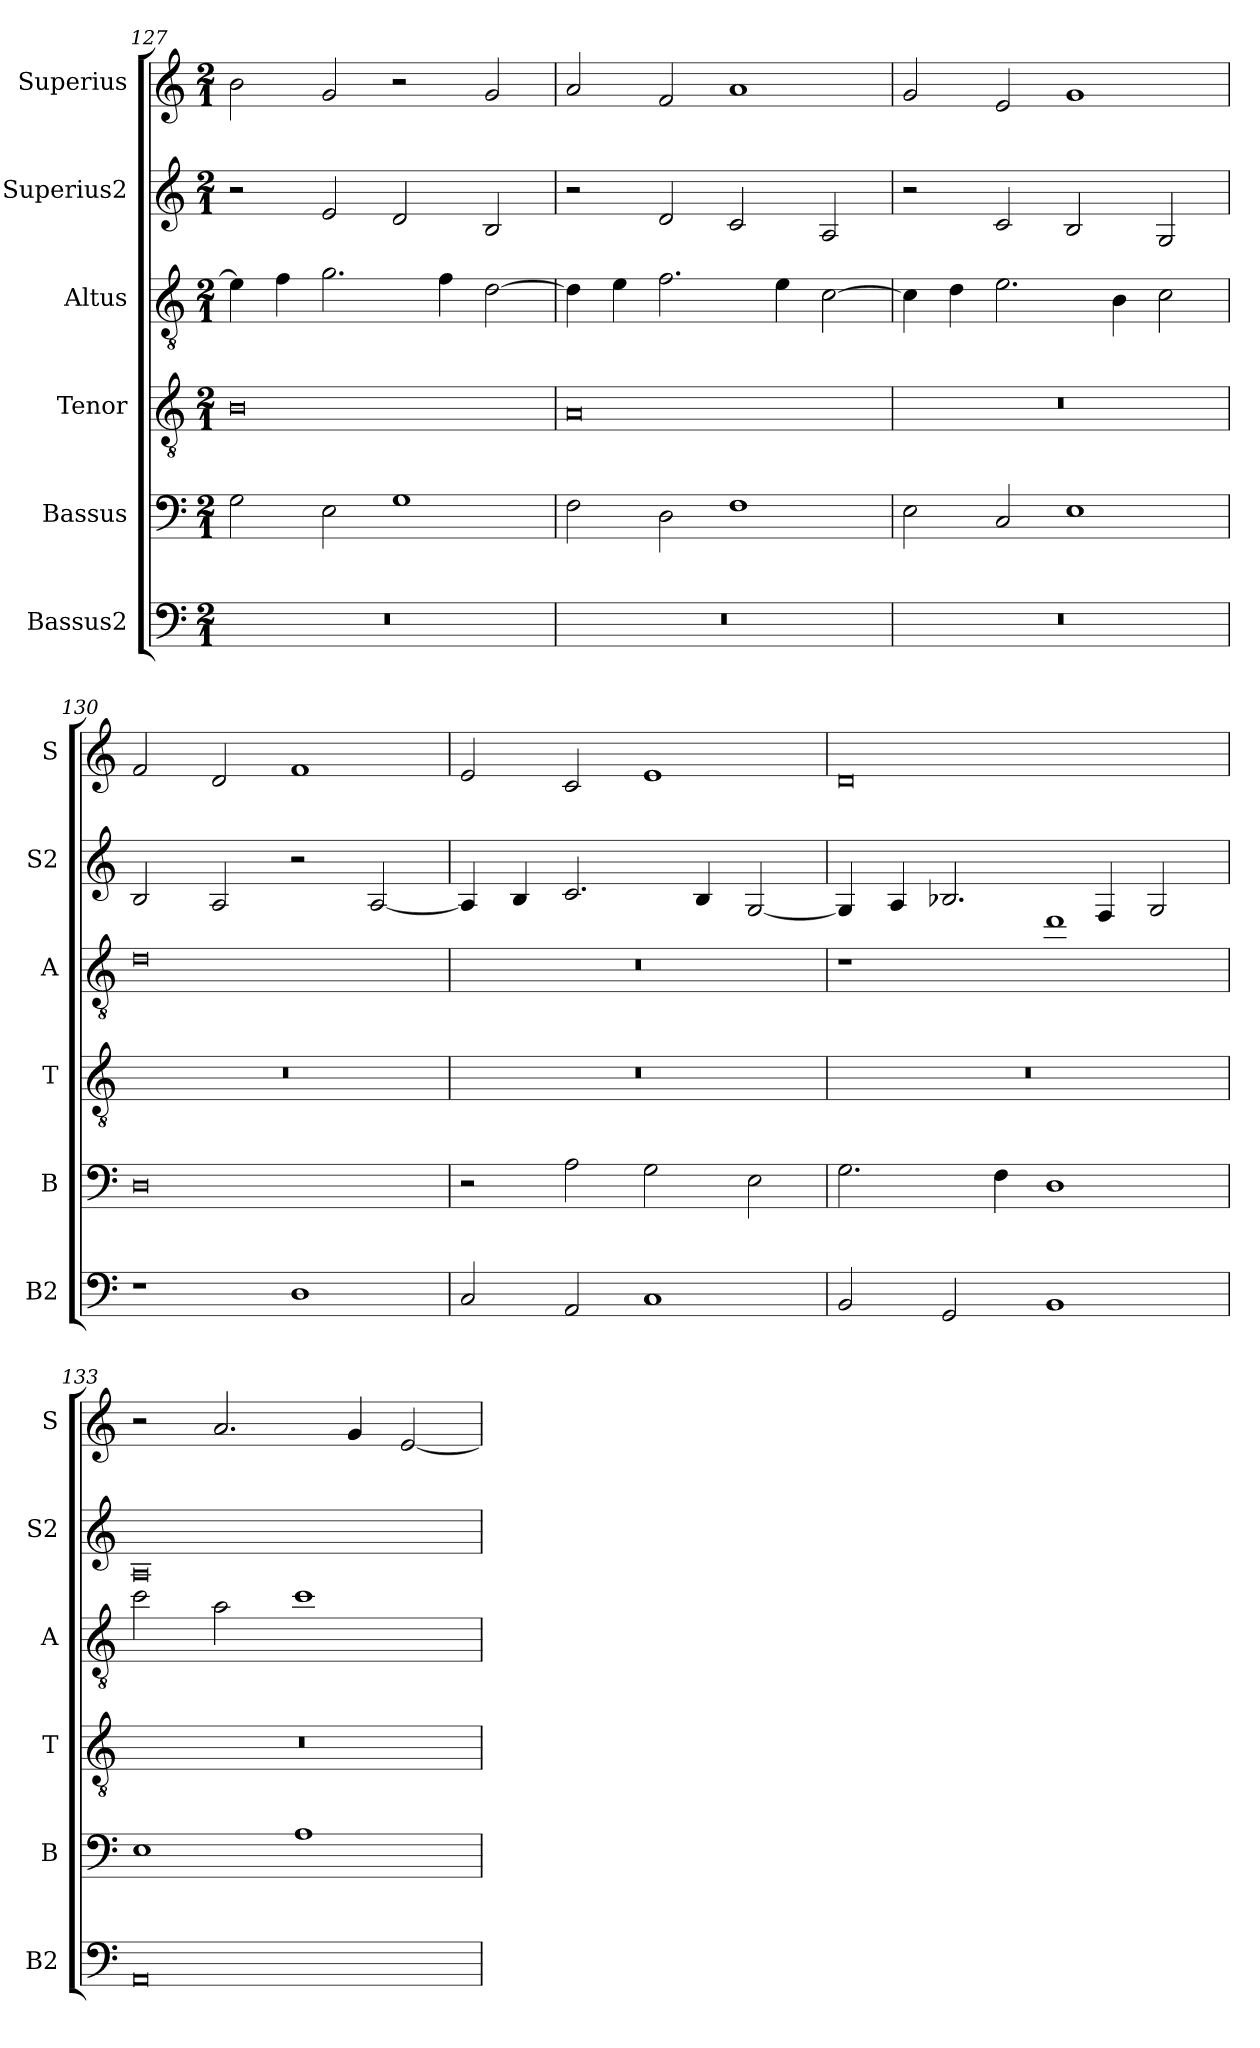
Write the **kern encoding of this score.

**kern	**kern	**kern	**kern	**kern	**kern
*part6	*part5	*part4	*part3	*part2	*part1
*staff6	*staff5	*staff4	*staff3	*staff2	*staff1
*I"Bassus2	*I"Bassus	*I"Tenor	*I"Altus	*I"Superius2	*I"Superius
*I'B2	*I'B	*I'T	*I'A	*I'S2	*I'S
*clefF4	*clefF4	*clefGv2	*clefGv2	*clefG2	*clefG2
*k[]	*k[]	*k[]	*k[]	*k[]	*k[]
*M2/1	*M2/1	*M2/1	*M2/1	*M2/1	*M2/1
=127	=127	=127	=127	=127	=127
0r	2G\	0B	4e\]	2r	2b\
.	.	.	4f\	.	.
.	2E\	.	2.g\	2e/	2g/
.	1G	.	.	2d/	2r
.	.	.	4f\	.	.
.	.	.	[2d\	2B/	2g/
=128	=128	=128	=128	=128	=128
0r	2F\	0A	4d\]	2r	2a/
.	.	.	4e\	.	.
.	2D\	.	2.f\	2d/	2f/
.	1F	.	.	2c/	1a
.	.	.	4e\	.	.
.	.	.	[2c\	2A/	.
=129	=129	=129	=129	=129	=129
0r	2E\	0r	4c\]	2r	2g/
.	.	.	4d\	.	.
.	2C/	.	2.e\	2c/	2e/
.	1E	.	.	2B/	1g
.	.	.	4B\	.	.
.	.	.	2c\	2G/	.
=130	=130	=130	=130	=130	=130
1r	0D	0r	0d	2B/	2f/
.	.	.	.	2A/	2d/
1D	.	.	.	2r	1f
.	.	.	.	[2A/	.
=131	=131	=131	=131	=131	=131
2C/	2r	0r	0r	4A/]	2e/
.	.	.	.	4B/	.
2AA/	2A\	.	.	2.c/	2c/
1C	2G\	.	.	.	1e
.	.	.	.	4B/	.
.	2E\	.	.	[2G/	.
=132	=132	=132	=132	=132	=132
2BB/	2.G\	0r	1r	4G/]	0d
.	.	.	.	4A/	.
2GG/	.	.	.	2.B-X/	.
.	4F\	.	.	.	.
1BB	1D	.	1dd	.	.
.	.	.	.	4F/	.
.	.	.	.	2G/	.
=133	=133	=133	=133	=133	=133
0AA	1E	0r	2cc\	0A	2r
.	.	.	2a\	.	2.a/
.	1A	.	1cc	.	.
.	.	.	.	.	4g/
.	.	.	.	.	[2e/
=	=	=	=	=	=
*-	*-	*-	*-	*-	*-
